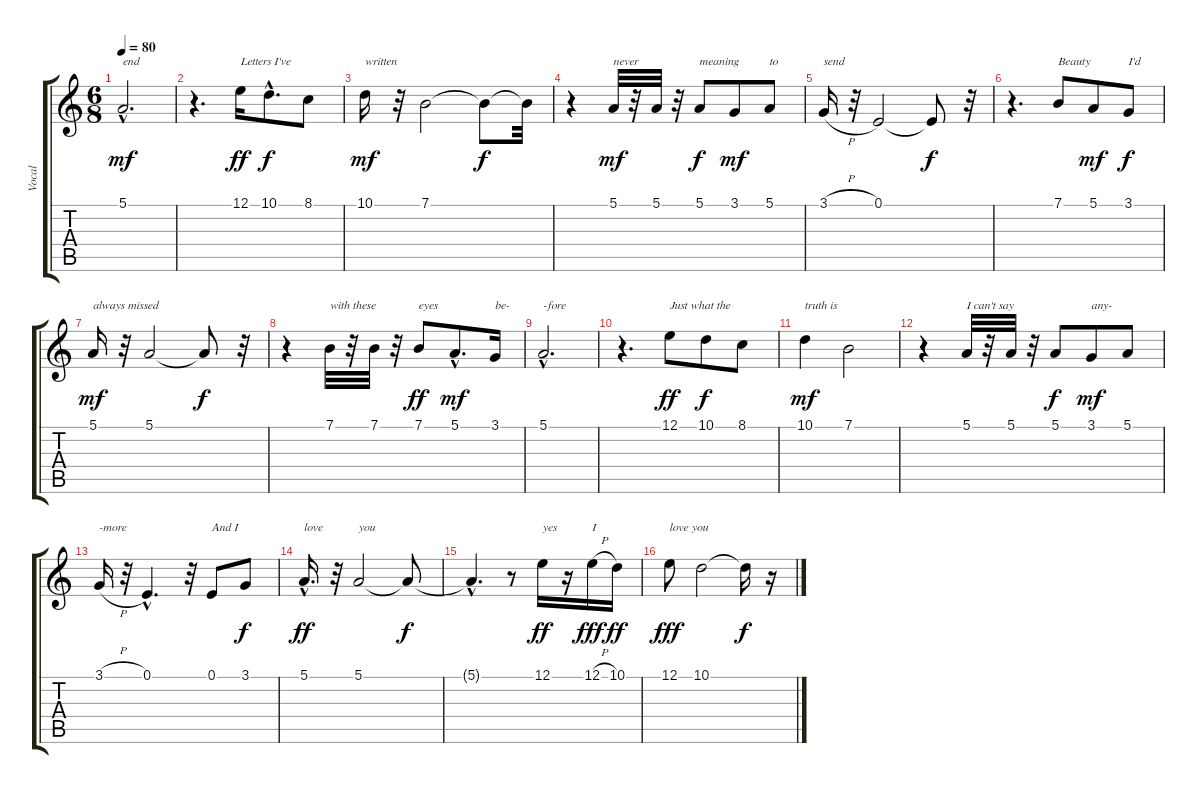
\track ("Vocal" "Vocal") {instrument trumpet}
\staff {score tabs}
\tuning (E4 B3 G3 D3 A2 E2) {hide}
\ts (6 8)
\tempo 80
\clef g2
\ks c
5.1{hac}.2{d txt "end" dy mf} |
r.4{d} 12.1.16{txt "Letters I've" dy ff} 10.1{hac}.8{d dy f} 8.1.8 |
10.1.16{txt "written" dy mf} r.32 7.1.2 7.1{t}.8{dy f} 7.1{t}.32 |
r.4 5.1.32{txt "never" dy mf} r.32 5.1.32 r.32 5.1.8{txt "meaning" dy f} 3.1.8{dy mf} 5.1.8{txt "to"} |
3.1{h}.16{txt "send"} r.32 0.1.2 0.1{t}.8{dy f} r.32 |
r.4{d} 7.1.8{txt "Beauty"} 5.1.8{dy mf} 3.1.8{txt "I'd" dy f} |
5.1.16{txt "always missed" dy mf} r.32 5.1.2 5.1{t}.8{dy f} r.32 |
r.4 7.1.32{txt "with these"} r.32 7.1.32 r.32 7.1.8{txt "eyes" dy ff} 5.1{hac}.8{d dy mf} 3.1.16{txt "be-"} |
5.1{hac}.2{d txt "-fore"} |
r.4{d} 12.1.8{txt "Just what the" dy ff} 10.1.8{dy f} 8.1.8 |
10.1.4{txt "truth is" dy mf} 7.1.2 |
r.4 5.1.32{txt "I can't say"} r.32 5.1.32 r.32 5.1.8{dy f} 3.1.8{txt "any-" dy mf} 5.1.8 |
3.1{h}.16{txt "-more"} r.32 0.1{hac}.4{d} r.32 0.1.8{txt "And I"} 3.1.8{dy f} |
5.1{hac}.16{d txt "love" dy ff} r.32 5.1.2{txt "you"} 5.1{t}.8{dy f} |
5.1{hac t}.4{d} r.8 12.1.16{txt "yes" dy ff} r.16 12.1{h}.16{txt "I" dy fff} 10.1.16{dy ff} |
12.1.8{txt "love you" dy fff} 10.1.2 10.1{t}.16{dy f} r.16
